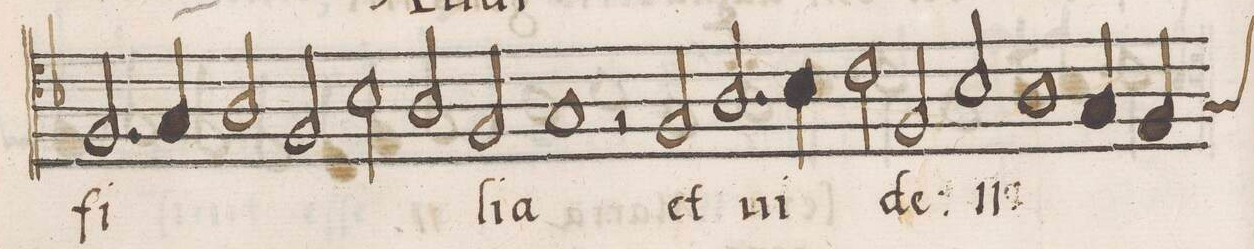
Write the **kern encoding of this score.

**kern	**text
*I"ALTVS	*
*clefC4	*
*k[b-]	*
*met(C|)	*
*M2/1	*
2.F/	fi-
4G/	.
2A/	.
=5-	=5-
2F/	.
2B-\	.
2A/	.
2F/	-li-
=6-	=6-
1G	-a
2r	.
2F/	et
=7-	=7-
2.A/	ui-
4B-\	.
2c\	.
2F/	-de
=8-	=8-
*	*ij
2B-/	et
1A	ui-
4G/	.
*custos:G	*
4F/	.
=9-	=9-
*-	*-
